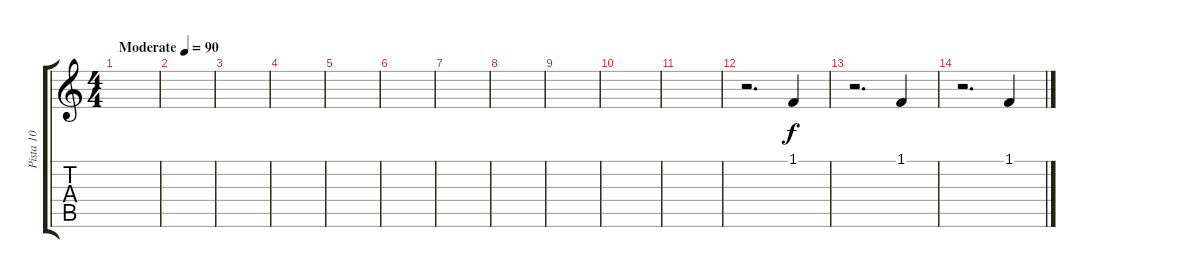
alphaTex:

\track ("Pista 10" "Pista 10") {instrument reversecymbal}
\staff {score tabs}
\tuning (E4 B3 G3 D3 A2 E2) {hide}
\ts (4 4)
\tempo (90 "Moderate")
\clef g2
\ks c
|
|
|
|
|
|
|
|
|
|
|
r.2{d} 1.1.4 |
r.2{d} 1.1.4 |
r.2{d} 1.1.4
